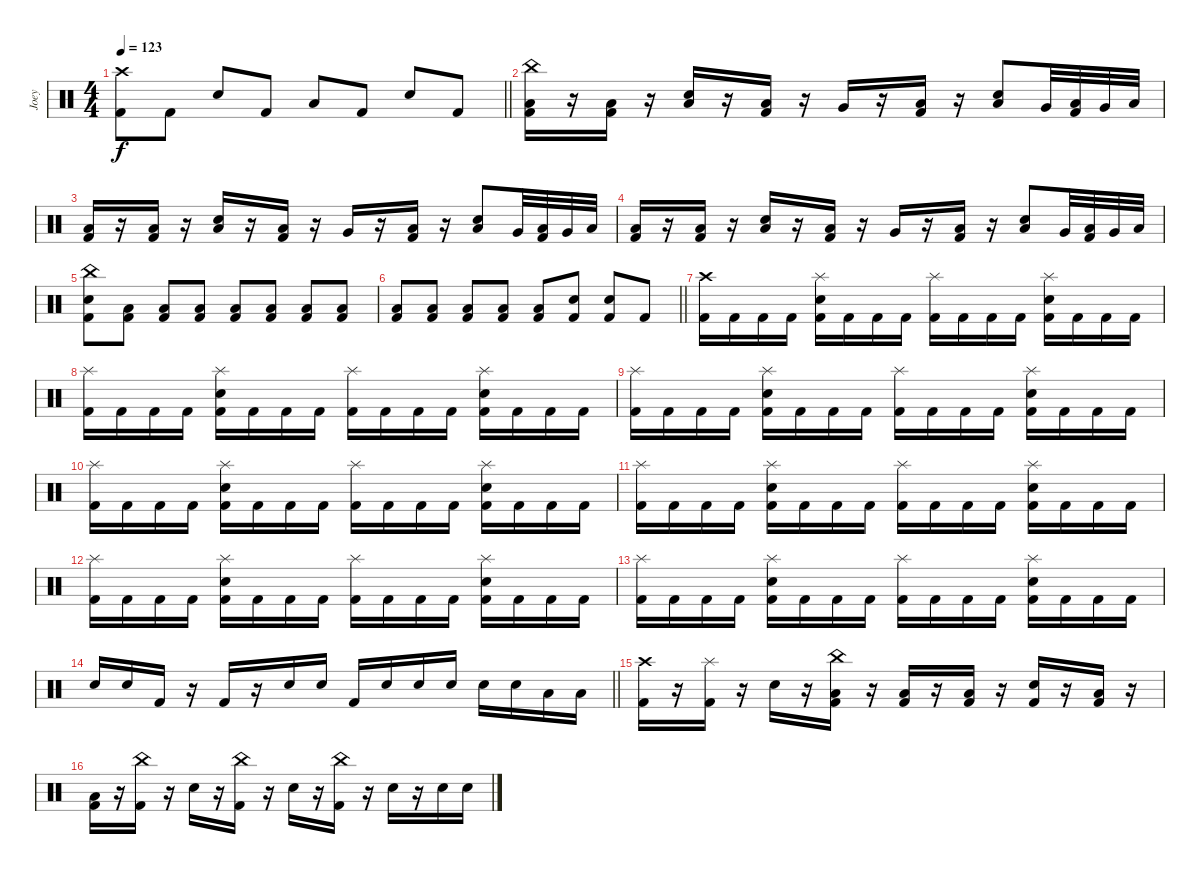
\track ("Joey" "Joey") {instrument percussion}
\staff {score}
\articulation defaults
\ts (4 4)
\tempo 123
\clef neutral
\barLineRight lightlight
\ks c
("Crash high (hit)" "Kick (hit) 2").8{dy f} "Kick (hit) 2".8 "Snare (hit) 2".8 "Kick (hit) 2".8 "Low Floor Tom (hit)".8 "Kick (hit) 2".8 "Snare (hit) 2".8 "Kick (hit) 2".8 |
("China (hit)" "Low Floor Tom (hit)" "Kick (hit) 2").16 r.16 ("Low Floor Tom (hit)" "Kick (hit) 2").16 r.16 ("Low Floor Tom (hit)" "Snare (hit) 2").16 r.16 ("Low Floor Tom (hit)" "Kick (hit) 2").16 r.16 "Very Low Tom (hit)".16 r.16 ("Low Floor Tom (hit)" "Kick (hit) 2").16 r.16 ("Low Floor Tom (hit)" "Snare (hit) 2").8 "Very Low Tom (hit)".32 ("Low Floor Tom (hit)" "Kick (hit) 2").32 "Very Low Tom (hit)".32 "Low Floor Tom (hit)".32 |
("Low Floor Tom (hit)" "Kick (hit) 2").16 r.16 ("Low Floor Tom (hit)" "Kick (hit) 2").16 r.16 ("Low Floor Tom (hit)" "Snare (hit) 2").16 r.16 ("Low Floor Tom (hit)" "Kick (hit) 2").16 r.16 "Very Low Tom (hit)".16 r.16 ("Low Floor Tom (hit)" "Kick (hit) 2").16 r.16 ("Low Floor Tom (hit)" "Snare (hit) 2").8 "Very Low Tom (hit)".32 ("Low Floor Tom (hit)" "Kick (hit) 2").32 "Very Low Tom (hit)".32 "Low Floor Tom (hit)".32 |
("Low Floor Tom (hit)" "Kick (hit) 2").16 r.16 ("Low Floor Tom (hit)" "Kick (hit) 2").16 r.16 ("Low Floor Tom (hit)" "Snare (hit) 2").16 r.16 ("Low Floor Tom (hit)" "Kick (hit) 2").16 r.16 "Very Low Tom (hit)".16 r.16 ("Low Floor Tom (hit)" "Kick (hit) 2").16 r.16 ("Low Floor Tom (hit)" "Snare (hit) 2").8 "Very Low Tom (hit)".32 ("Low Floor Tom (hit)" "Kick (hit) 2").32 "Very Low Tom (hit)".32 "Low Floor Tom (hit)".32 |
("China (hit)" "Snare (hit) 2" "Kick (hit) 2").8 ("Low Floor Tom (hit)" "Kick (hit) 2").8 ("Low Floor Tom (hit)" "Kick (hit) 2").8 ("Low Floor Tom (hit)" "Kick (hit) 2").8 ("Low Floor Tom (hit)" "Kick (hit) 2").8 ("Low Floor Tom (hit)" "Kick (hit) 2").8 ("Low Floor Tom (hit)" "Kick (hit) 2").8 ("Low Floor Tom (hit)" "Kick (hit) 2").8 |
\barLineRight lightlight
("Low Floor Tom (hit)" "Kick (hit) 2").8 ("Low Floor Tom (hit)" "Kick (hit) 2").8 ("Low Floor Tom (hit)" "Kick (hit) 2").8 ("Low Floor Tom (hit)" "Kick (hit) 2").8 ("Low Floor Tom (hit)" "Kick (hit) 2").8 ("Snare (hit) 2" "Kick (hit) 2").8 ("Snare (hit) 2" "Kick (hit) 2").8 "Kick (hit) 2".8 |
("Crash high (hit)" "Kick (hit) 2").16 "Kick (hit) 2".16 "Kick (hit) 2".16 "Kick (hit) 2".16 ("Splash (hit)" "Snare (hit) 2" "Kick (hit) 2").16 "Kick (hit) 2".16 "Kick (hit) 2".16 "Kick (hit) 2".16 ("Splash (hit)" "Kick (hit) 2").16 "Kick (hit) 2".16 "Kick (hit) 2".16 "Kick (hit) 2".16 ("Splash (hit)" "Snare (hit) 2" "Kick (hit) 2").16 "Kick (hit) 2".16 "Kick (hit) 2".16 "Kick (hit) 2".16 |
("Splash (hit)" "Kick (hit) 2").16 "Kick (hit) 2".16 "Kick (hit) 2".16 "Kick (hit) 2".16 ("Splash (hit)" "Snare (hit) 2" "Kick (hit) 2").16 "Kick (hit) 2".16 "Kick (hit) 2".16 "Kick (hit) 2".16 ("Splash (hit)" "Kick (hit) 2").16 "Kick (hit) 2".16 "Kick (hit) 2".16 "Kick (hit) 2".16 ("Splash (hit)" "Snare (hit) 2" "Kick (hit) 2").16 "Kick (hit) 2".16 "Kick (hit) 2".16 "Kick (hit) 2".16 |
("Splash (hit)" "Kick (hit) 2").16 "Kick (hit) 2".16 "Kick (hit) 2".16 "Kick (hit) 2".16 ("Splash (hit)" "Snare (hit) 2" "Kick (hit) 2").16 "Kick (hit) 2".16 "Kick (hit) 2".16 "Kick (hit) 2".16 ("Splash (hit)" "Kick (hit) 2").16 "Kick (hit) 2".16 "Kick (hit) 2".16 "Kick (hit) 2".16 ("Splash (hit)" "Snare (hit) 2" "Kick (hit) 2").16 "Kick (hit) 2".16 "Kick (hit) 2".16 "Kick (hit) 2".16 |
("Splash (hit)" "Kick (hit) 2").16 "Kick (hit) 2".16 "Kick (hit) 2".16 "Kick (hit) 2".16 ("Splash (hit)" "Snare (hit) 2" "Kick (hit) 2").16 "Kick (hit) 2".16 "Kick (hit) 2".16 "Kick (hit) 2".16 ("Splash (hit)" "Kick (hit) 2").16 "Kick (hit) 2".16 "Kick (hit) 2".16 "Kick (hit) 2".16 ("Splash (hit)" "Snare (hit) 2" "Kick (hit) 2").16 "Kick (hit) 2".16 "Kick (hit) 2".16 "Kick (hit) 2".16 |
("Splash (hit)" "Kick (hit) 2").16 "Kick (hit) 2".16 "Kick (hit) 2".16 "Kick (hit) 2".16 ("Splash (hit)" "Snare (hit) 2" "Kick (hit) 2").16 "Kick (hit) 2".16 "Kick (hit) 2".16 "Kick (hit) 2".16 ("Splash (hit)" "Kick (hit) 2").16 "Kick (hit) 2".16 "Kick (hit) 2".16 "Kick (hit) 2".16 ("Splash (hit)" "Snare (hit) 2" "Kick (hit) 2").16 "Kick (hit) 2".16 "Kick (hit) 2".16 "Kick (hit) 2".16 |
("Splash (hit)" "Kick (hit) 2").16 "Kick (hit) 2".16 "Kick (hit) 2".16 "Kick (hit) 2".16 ("Splash (hit)" "Snare (hit) 2" "Kick (hit) 2").16 "Kick (hit) 2".16 "Kick (hit) 2".16 "Kick (hit) 2".16 ("Splash (hit)" "Kick (hit) 2").16 "Kick (hit) 2".16 "Kick (hit) 2".16 "Kick (hit) 2".16 ("Splash (hit)" "Snare (hit) 2" "Kick (hit) 2").16 "Kick (hit) 2".16 "Kick (hit) 2".16 "Kick (hit) 2".16 |
("Splash (hit)" "Kick (hit) 2").16 "Kick (hit) 2".16 "Kick (hit) 2".16 "Kick (hit) 2".16 ("Splash (hit)" "Snare (hit) 2" "Kick (hit) 2").16 "Kick (hit) 2".16 "Kick (hit) 2".16 "Kick (hit) 2".16 ("Splash (hit)" "Kick (hit) 2").16 "Kick (hit) 2".16 "Kick (hit) 2".16 "Kick (hit) 2".16 ("Splash (hit)" "Snare (hit) 2" "Kick (hit) 2").16 "Kick (hit) 2".16 "Kick (hit) 2".16 "Kick (hit) 2".16 |
\barLineRight lightlight "Snare (hit) 2".16 "Snare (hit) 2".16 "Kick (hit) 2".16
r.16 "Kick (hit) 2".16 r.16 "Snare (hit) 2".16 "Snare (hit) 2".16 "Kick (hit) 2".16 "Snare (hit) 2".16 "Snare (hit) 2".16 "Snare (hit) 2".16 "Snare (hit) 2".16 "Snare (hit) 2".16 "Low Tom (hit)".16 "Low Tom (hit)".16 |
("Crash high (hit)" "Kick (hit) 2").16 r.16 ("Splash (hit)" "Kick (hit) 2").16 r.16 "Snare (hit) 2".16 r.16 ("China (hit)" "Low Floor Tom (hit)" "Kick (hit) 2").16 r.16 ("Low Floor Tom (hit)" "Kick (hit) 2").16 r.16 ("Low Floor Tom (hit)" "Kick (hit) 2").16 r.16 ("Snare (hit) 2" "Kick (hit) 2").16 r.16 ("Low Floor Tom (hit)" "Kick (hit) 2").16 r.16 |
("Low Floor Tom (hit)" "Kick (hit) 2").16 r.16 ("China (hit)" "Kick (hit) 2").16 r.16 "Snare (hit) 2".16 r.16 ("China (hit)" "Kick (hit) 2").16 r.16 "Snare (hit) 2".16 r.16 ("China (hit)" "Kick (hit) 2").16 r.16 "Snare (hit) 2".16 r.16 "Snare (hit) 2".16 "Snare (hit) 2".16
